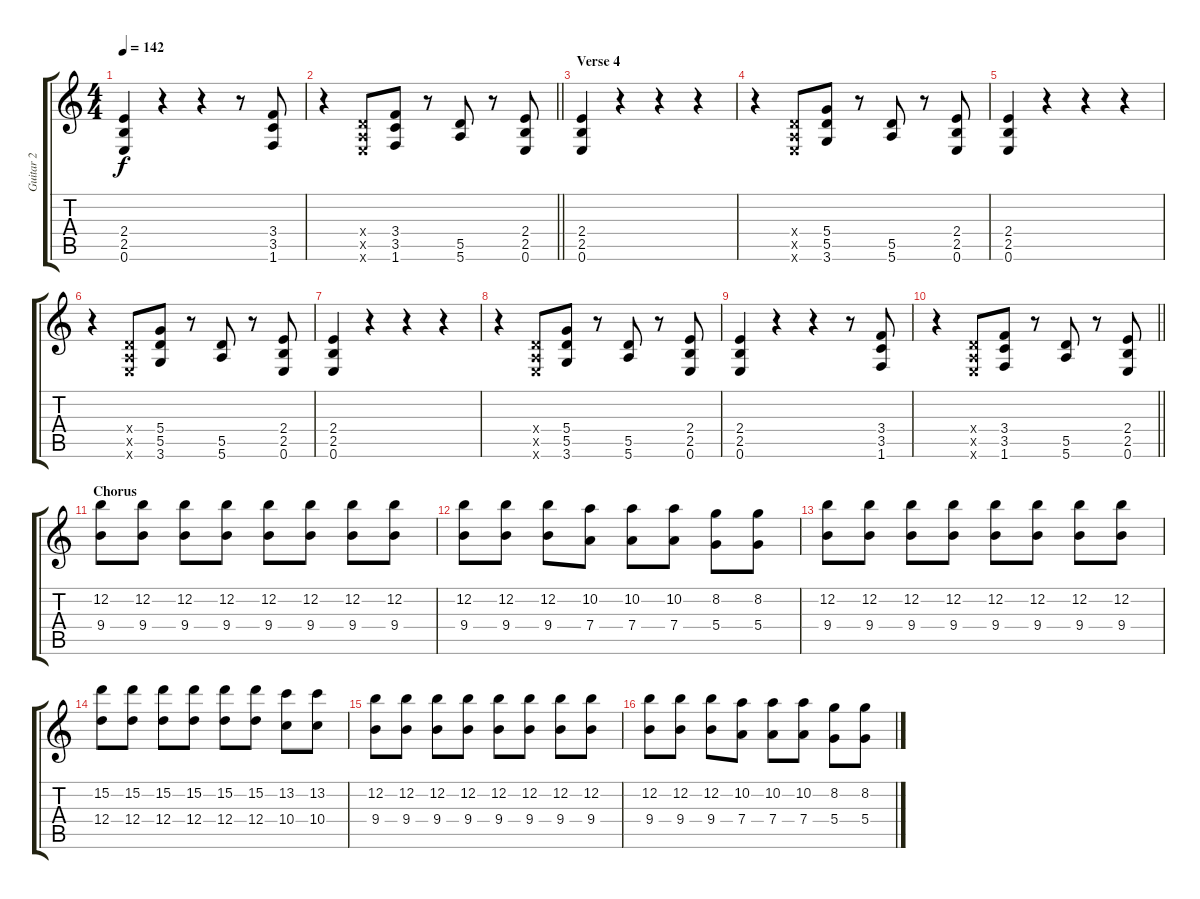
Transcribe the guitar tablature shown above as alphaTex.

\track ("Guitar 2" "Guitar 2") {instrument overdrivenguitar}
\staff {score tabs}
\tuning (E4 B3 G3 D3 A2 E2) {hide}
\ts (4 4)
\tempo 142
\clef g2
\ks c
(2.4 2.5 0.6).4{dy f} r.4 r.4 r.8 (3.4 3.5 1.6).8 |
\barLineRight lightlight
r.4 (0.4{x} 0.5{x} 0.6{x}).8 (3.4 3.5 1.6).8 r.8 (5.5 5.6).8 r.8 (2.4 2.5 0.6).8 |
\section ("" "Verse 4")
(2.4 2.5 0.6).4 r.4 r.4 r.4 |
r.4 (0.4{x} 0.5{x} 0.6{x}).8 (5.4 5.5 3.6).8 r.8 (5.5 5.6).8 r.8 (2.4 2.5 0.6).8 |
(2.4 2.5 0.6).4 r.4 r.4 r.4 |
r.4 (0.4{x} 0.5{x} 0.6{x}).8 (5.4 5.5 3.6).8 r.8 (5.5 5.6).8 r.8 (2.4 2.5 0.6).8 |
(2.4 2.5 0.6).4 r.4 r.4 r.4 |
r.4 (0.4{x} 0.5{x} 0.6{x}).8 (5.4 5.5 3.6).8 r.8 (5.5 5.6).8 r.8 (2.4 2.5 0.6).8 |
(2.4 2.5 0.6).4 r.4 r.4 r.8 (3.4 3.5 1.6).8 |
\barLineRight lightlight
r.4 (0.4{x} 0.5{x} 0.6{x}).8 (3.4 3.5 1.6).8 r.8 (5.5 5.6).8 r.8 (2.4 2.5 0.6).8 |
\section ("" "Chorus")
(12.2 9.4).8 (12.2 9.4).8 (12.2 9.4).8 (12.2 9.4).8 (12.2 9.4).8 (12.2 9.4).8 (12.2 9.4).8 (12.2 9.4).8 |
(12.2 9.4).8 (12.2 9.4).8 (12.2 9.4).8 (10.2 7.4).8 (10.2 7.4).8 (10.2 7.4).8 (8.2 5.4).8 (8.2 5.4).8 |
(12.2 9.4).8 (12.2 9.4).8 (12.2 9.4).8 (12.2 9.4).8 (12.2 9.4).8 (12.2 9.4).8 (12.2 9.4).8 (12.2 9.4).8 |
(15.2 12.4).8 (15.2 12.4).8 (15.2 12.4).8 (15.2 12.4).8 (15.2 12.4).8 (15.2 12.4).8 (13.2 10.4).8 (13.2 10.4).8 |
(12.2 9.4).8 (12.2 9.4).8 (12.2 9.4).8 (12.2 9.4).8 (12.2 9.4).8 (12.2 9.4).8 (12.2 9.4).8 (12.2 9.4).8 |
(12.2 9.4).8 (12.2 9.4).8 (12.2 9.4).8 (10.2 7.4).8 (10.2 7.4).8 (10.2 7.4).8 (8.2 5.4).8 (8.2 5.4).8
